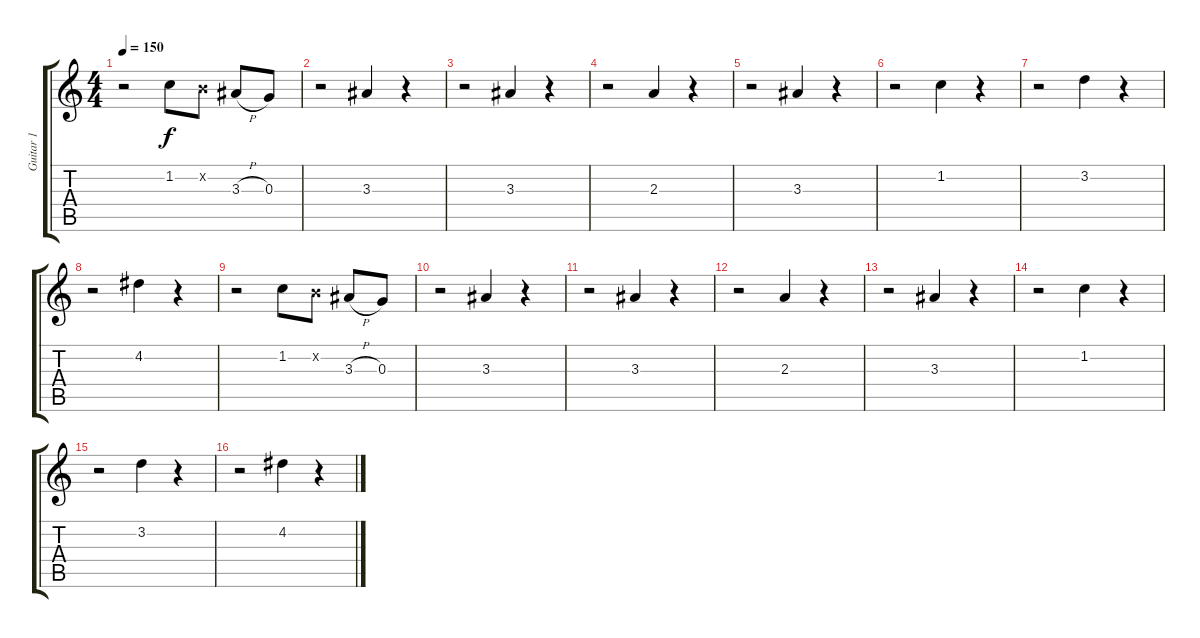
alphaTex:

\track ("Guitar 1" "Guitar 1") {instrument overdrivenguitar}
\staff {score tabs}
\tuning (E4 B3 G3 D3 A2 E2) {hide}
\ts (4 4)
\tempo 150
\clef g2
\ks c
r.2{dy f} 1.2.8 0.2{x}.8 3.3{h}.8 0.3.8 |
r.2 3.3.4 r.4 |
r.2 3.3.4 r.4 |
r.2 2.3.4 r.4 |
r.2 3.3.4 r.4 |
r.2 1.2.4 r.4 |
r.2 3.2.4 r.4 |
r.2 4.2.4 r.4 |
r.2 1.2.8 0.2{x}.8 3.3{h}.8 0.3.8 |
r.2 3.3.4 r.4 |
r.2 3.3.4 r.4 |
r.2 2.3.4 r.4 |
r.2 3.3.4 r.4 |
r.2 1.2.4 r.4 |
r.2 3.2.4 r.4 |
r.2 4.2.4 r.4
